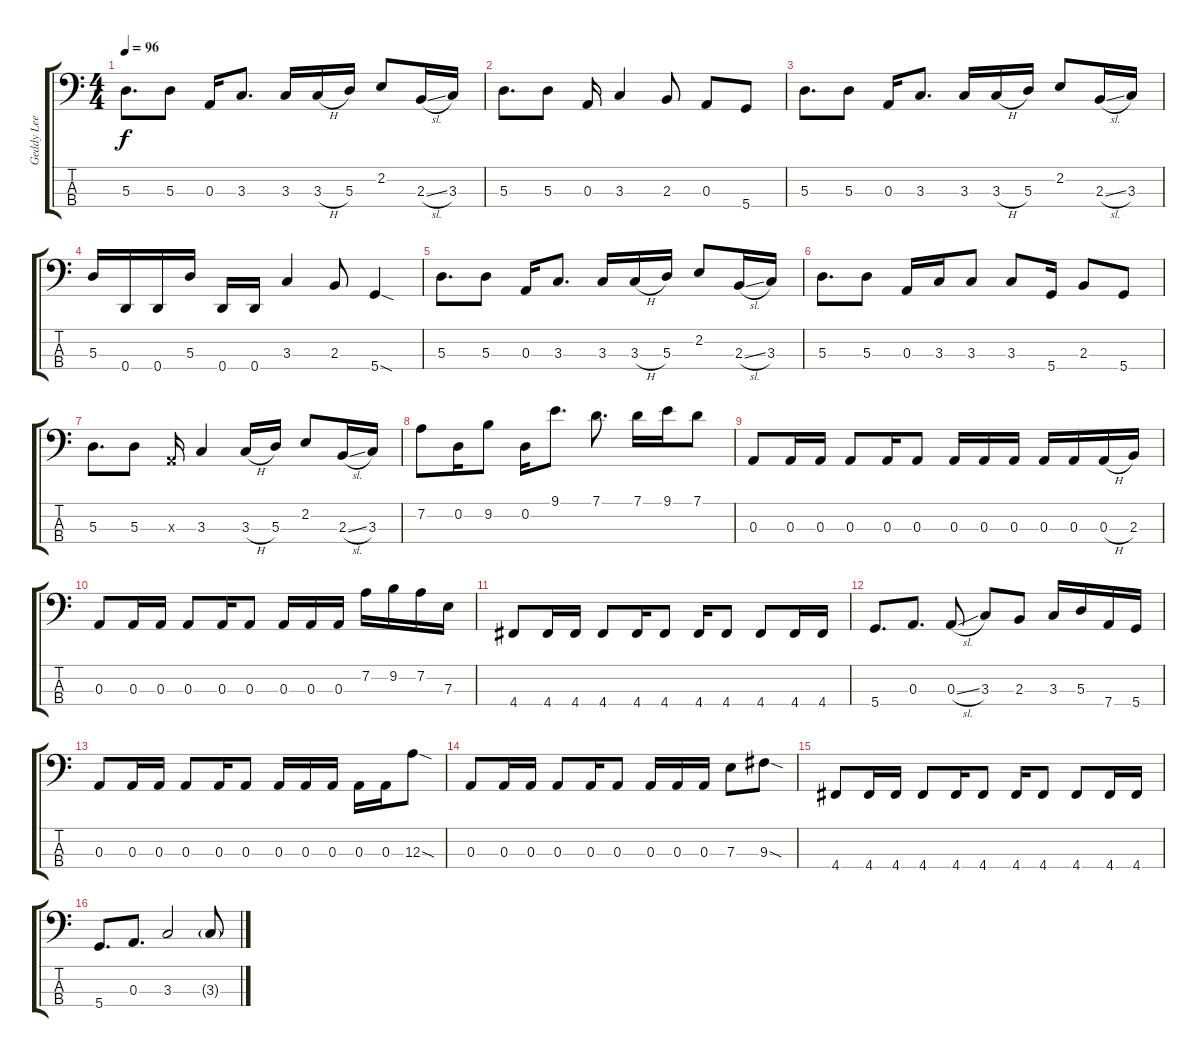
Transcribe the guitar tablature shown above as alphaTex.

\track ("Geddy Lee" "Geddy Lee") {instrument electricbassfinger}
\staff {score tabs}
\tuning (G2 D2 A1 D1) {hide}
\ts (4 4)
\tempo 96
\clef f4
\ks c
5.3.8{d dy f} 5.3.8 0.3.16 3.3.8{d} 3.3.16 3.3{h}.16 5.3.16 2.2.8 2.3{sl}.16 3.3.16 |
5.3.8{d} 5.3.8 0.3.16 3.3.4 2.3.8 0.3.8 5.4.8 |
5.3.8{d} 5.3.8 0.3.16 3.3.8{d} 3.3.16 3.3{h}.16 5.3.16 2.2.8 2.3{sl}.16 3.3.16 |
5.3.16 0.4.16 0.4.16 5.3.16 0.4.16 0.4.16 3.3.4 2.3.8 5.4{sod}.4 |
5.3.8{d} 5.3.8 0.3.16 3.3.8{d} 3.3.16 3.3{h}.16 5.3.16 2.2.8 2.3{sl}.16 3.3.16 |
5.3.8{d} 5.3.8 0.3.16 3.3.16 3.3.8 3.3.8 5.4.16 2.3.8 5.4.8 |
5.3.8{d} 5.3.8 0.3{x}.16 3.3.4 3.3{h}.16 5.3.16 2.2.8 2.3{sl}.16 3.3.16 |
7.2.8 0.2.16 9.2.8 0.2.16 9.1.8{d} 7.1.8{d} 7.1.16 9.1.16 7.1.8 |
0.3.8 0.3.16 0.3.16 0.3.8 0.3.16 0.3.8 0.3.16 0.3.16 0.3.16 0.3.16 0.3.16 0.3{h}.16 2.3.16 |
0.3.8 0.3.16 0.3.16 0.3.8 0.3.16 0.3.8 0.3.16 0.3.16 0.3.16 7.2.16 9.2.16 7.2.16 7.3.16 |
4.4.8 4.4.16 4.4.16 4.4.8 4.4.16 4.4.8 4.4.16 4.4.8 4.4.8 4.4.16 4.4.16 |
5.4.8{d} 0.3.8{d} 0.3{sl}.8 3.3.8 2.3.8 3.3.16 5.3.16 7.4.16 5.4.16 |
0.3.8 0.3.16 0.3.16 0.3.8 0.3.16 0.3.8 0.3.16 0.3.16 0.3.16 0.3.16 0.3.16 12.3{sod}.8 |
0.3.8 0.3.16 0.3.16 0.3.8 0.3.16 0.3.8 0.3.16 0.3.16 0.3.16 7.3.8 9.3{sod}.8 |
4.4.8 4.4.16 4.4.16 4.4.8 4.4.16 4.4.8 4.4.16 4.4.8 4.4.8 4.4.16 4.4.16 |
5.4.8{d} 0.3.8{d} 3.3.2 3.3{g}.8
